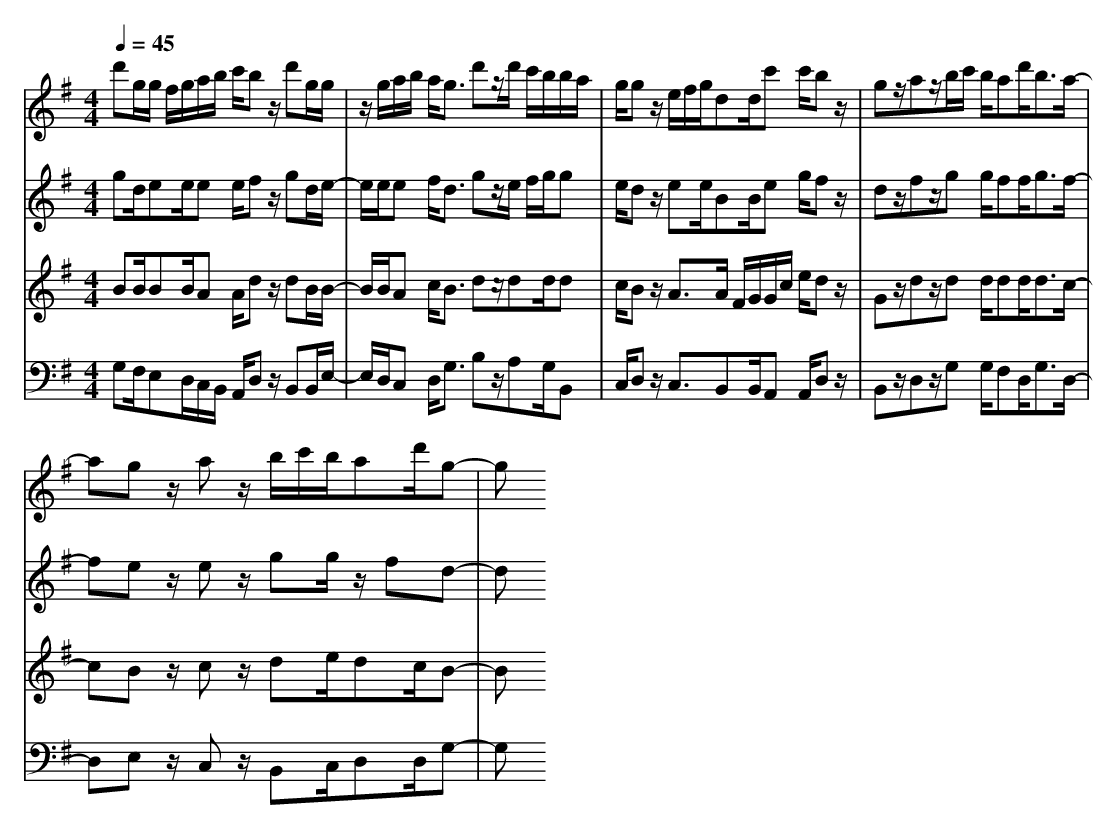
X:1
T:
M: 4/4
L: 1/8
Q: 1/4=45
K: G % 1 sharps
V: 1
d'g/2g/2 f/2g/2a/2b/2 c'/2bz/2 d'g/2g/2|z/2g/2a/2b/2 a<g d'z/2d'/2 c'/2b/2b/2a/2|g/2gz/2 e/2f/2g/2dd/2c' c'/2bz/2|gz/2az/2b/2c'/2 b/2ad'<ba/2-|
ag z/2az/2 b/2c'/2b/2ad'/2g-|g
V: 2
gd/2ee/2e e/2fz/2 gd/2e/2-|e/2e/2e f<d gz/2e/2 f/2g/2g|e/2dz/2 ee/2BB/2e g/2fz/2|dz/2fz/2g g/2ff<gf/2-|
fe z/2ez/2 gg/2z/2 fd-|d
V: 3
BB/2BB/2A A/2dz/2 dB/2B/2-|B/2B/2A c<B dz/2dd/2d|c/2Bz/2 A3/2A/2 F/2G/2G/2c/2 e/2dz/2|Gz/2dz/2d d/2dd<dc/2-|
cB z/2cz/2 de/2dc/2B-|B
V: 4
G,F,/2E,D,/2C,/2B,,/2 A,,/2D,z/2 B,,B,,/2E,/2-|E,/2D,/2C, D,<G, B,z/2A,G,/2B,,|C,/2D,z/2 C,3/2B,,B,,/2A,, A,,/2D,z/2|B,,z/2D,z/2G, G,/2F,D,<G,D,/2-|
D,E, z/2C,z/2 B,,C,/2D,D,/2G,-|G,
